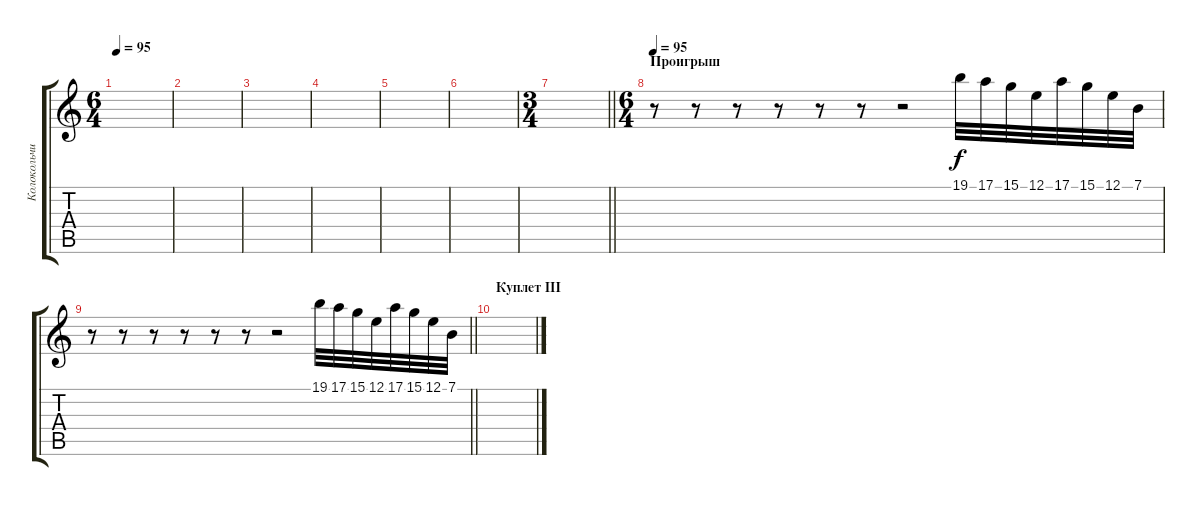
\track ("Колокольчики" "Колокольчи") {instrument vibraphone}
\staff {score tabs}
\tuning (E4 B3 G3 D3 A2 E2) {hide}
\ts (6 4)
\tempo 95
\clef g2
\ks c
|
|
|
|
|
|
\ts (3 4)
\barLineRight lightlight
|
\ts (6 4)
\section ("" "Проигрыш")
\tempo 95
r.8 r.8 r.8 r.8 r.8 r.8 r.2 19.1.32{dy f} 17.1.32 15.1.32 12.1.32 17.1.32 15.1.32 12.1.32 7.1.32 |
\barLineRight lightlight
r.8 r.8 r.8 r.8 r.8 r.8 r.2 19.1.32 17.1.32 15.1.32 12.1.32 17.1.32 15.1.32 12.1.32 7.1.32 |
\section ("" "Куплет III")
